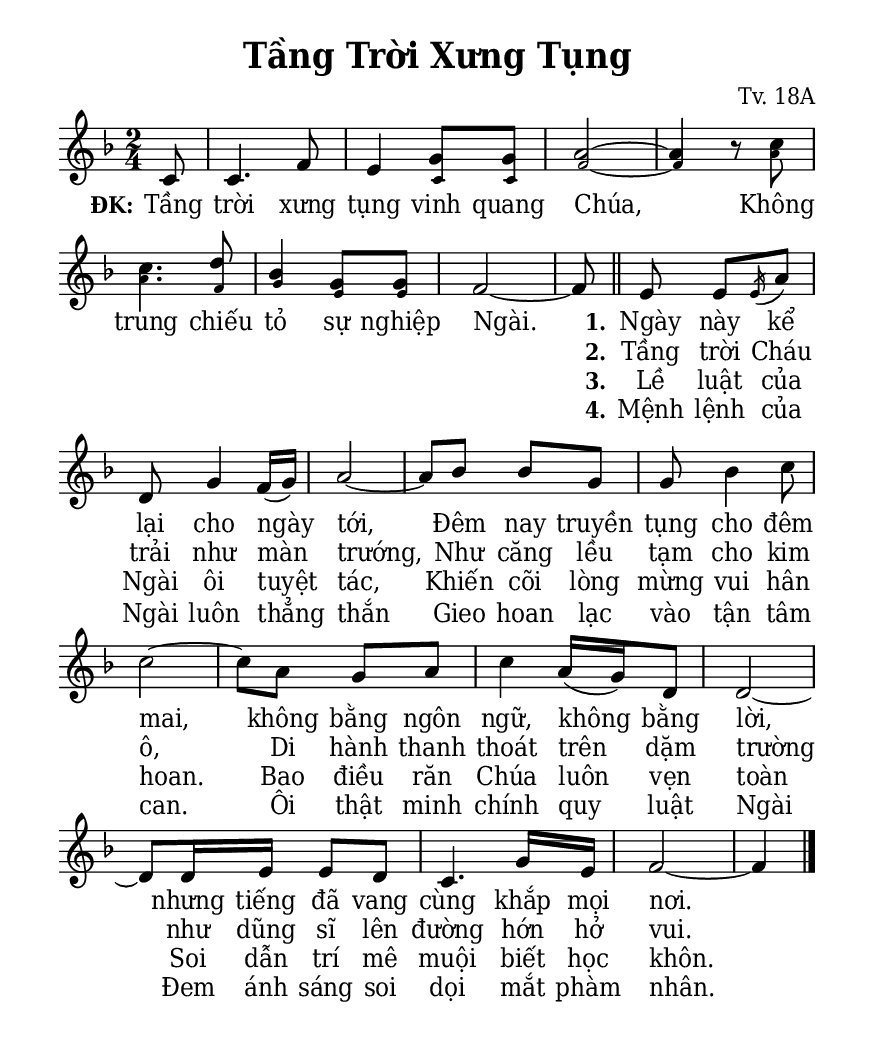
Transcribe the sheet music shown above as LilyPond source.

% Cài đặt chung\
\version "2.22.1"
\include "english.ly"

\header {
  title = "Tầng Trời Xưng Tụng"
  composer = "Tv. 18A"
  %arranger = "Lm. Kim Long"
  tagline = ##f
}

% Nhạc phiên khúc
nhacPhienKhucSop = \relative c' {
  \partial 8 c8 |
  c4. f8 |
  e4 g8 g |
  a2 ~ |
  a4 r8 c |
  c4. d8 |
  bf4 g8 g |
  f2 ~ |
  f8 \bar "||"
  
  e e \slashedGrace { e16 ( } a8) |
  d, g4 f16 (g) |
  a2 ~ |
  a8 bf bf g |
  g bf4 c8 |
  c2 ~ |
  c8 a g a |
  c4 a16 (g) d8 |
  d2 ~ |
  d8 d16 e e8 d |
  c4. g'16 e |
  f2 ~ |
  f4 \bar "|."
}

nhacPhienKhucAlto = \relative c' {
  c8 |
  c4. f8 |
  e4 c8 c |
  f2 ~ |
  f4 r8 a |
  a4. f8 |
  g4 e8 e |
  f2 ~ |
  f8
}

% Lời phiên khúc
loiPhienKhucSop = \lyrics {
  \set stanza = "ĐK:"
  Tầng trời xưng tụng vinh quang Chúa,
  Không trung chiếu tỏ sự nghiệp Ngài.
  <<
    {
      \set stanza = "1."
      Ngày này kể lại cho ngày tới,
      Đêm nay truyền tụng cho đêm mai,
      không bằng ngôn ngữ, không bằng lời,
      nhưng tiếng đã vang cùng khắp mọi nơi.
    }
    \new Lyrics {
	    \set associatedVoice = "beSop"
	    \set stanza = "2."
	    Tầng trời Cháu trải như màn trướng,
	    Như căng lều tạm cho kim ô,
	    Di hành thanh thoát trên dặm trường
	    như dũng sĩ lên đường hớn hở vui.
    }
    \new Lyrics {
	    \set associatedVoice = "beSop"
	    \set stanza = "3."
	    Lề luật của Ngài ôi tuyệt tác,
	    Khiến cõi lòng mừng vui hân hoan.
	    Bao điều răn Chúa luôn vẹn toàn
	    Soi dẫn trí mê muội biết học khôn.
    }
    \new Lyrics {
	    \set associatedVoice = "beSop"
	    \set stanza = "4."
	    Mệnh lệnh của Ngài luôn thẳng thắn
	    Gieo hoan lạc vào tận tâm can.
	    Ôi thật minh chính quy luật Ngài
	    Đem ánh sáng soi dọi mắt phàm nhân.
    }
  >>
}

% Dàn trang
\paper {
  #(set-paper-size "a5")
  top-margin = 10\mm
  bottom-margin = 10\mm
  left-margin = 10\mm
  right-margin = 10\mm
  indent = #0
  #(define fonts
	 (make-pango-font-tree "Deja Vu Serif Condensed"
	 		       "Deja Vu Serif Condensed"
			       "Deja Vu Serif Condensed"
			       (/ 20 20)))
  print-page-number = ##f
  %page-count = #1
}

TongNhip = {
  \key f \major \time 2/4
  \set Timing.beamExceptions = #'()
  \set Timing.baseMoment = #(ly:make-moment 1/4)
}

% Đổi kích thước nốt cho bè phụ
notBePhu =
#(define-music-function (font-size music) (number? ly:music?)
   (for-some-music
     (lambda (m)
       (if (music-is-of-type? m 'rhythmic-event)
           (begin
             (set! (ly:music-property m 'tweaks)
                   (cons `(font-size . ,font-size)
                         (ly:music-property m 'tweaks)))
             #t)
           #f))
     music)
   music)

\score {
  \new ChoirStaff <<
    \new Staff \with {
        \consists "Merge_rests_engraver"
        printPartCombineTexts = ##f
      }
      <<
      \new Voice \TongNhip \partCombine 
        \nhacPhienKhucSop
        \notBePhu -3 { \nhacPhienKhucAlto }
      \new NullVoice = beSop \nhacPhienKhucSop
      \new Lyrics \lyricsto beSop \loiPhienKhucSop
      >>
  >>
  \layout {
    %\override Staff.TimeSignature.transparent = ##t
    \override Lyrics.LyricSpace.minimum-distance = #1
    \override Score.BarNumber.break-visibility = ##(#f #f #f)
    \override Score.SpacingSpanner.uniform-stretching = ##t
  } 
}
